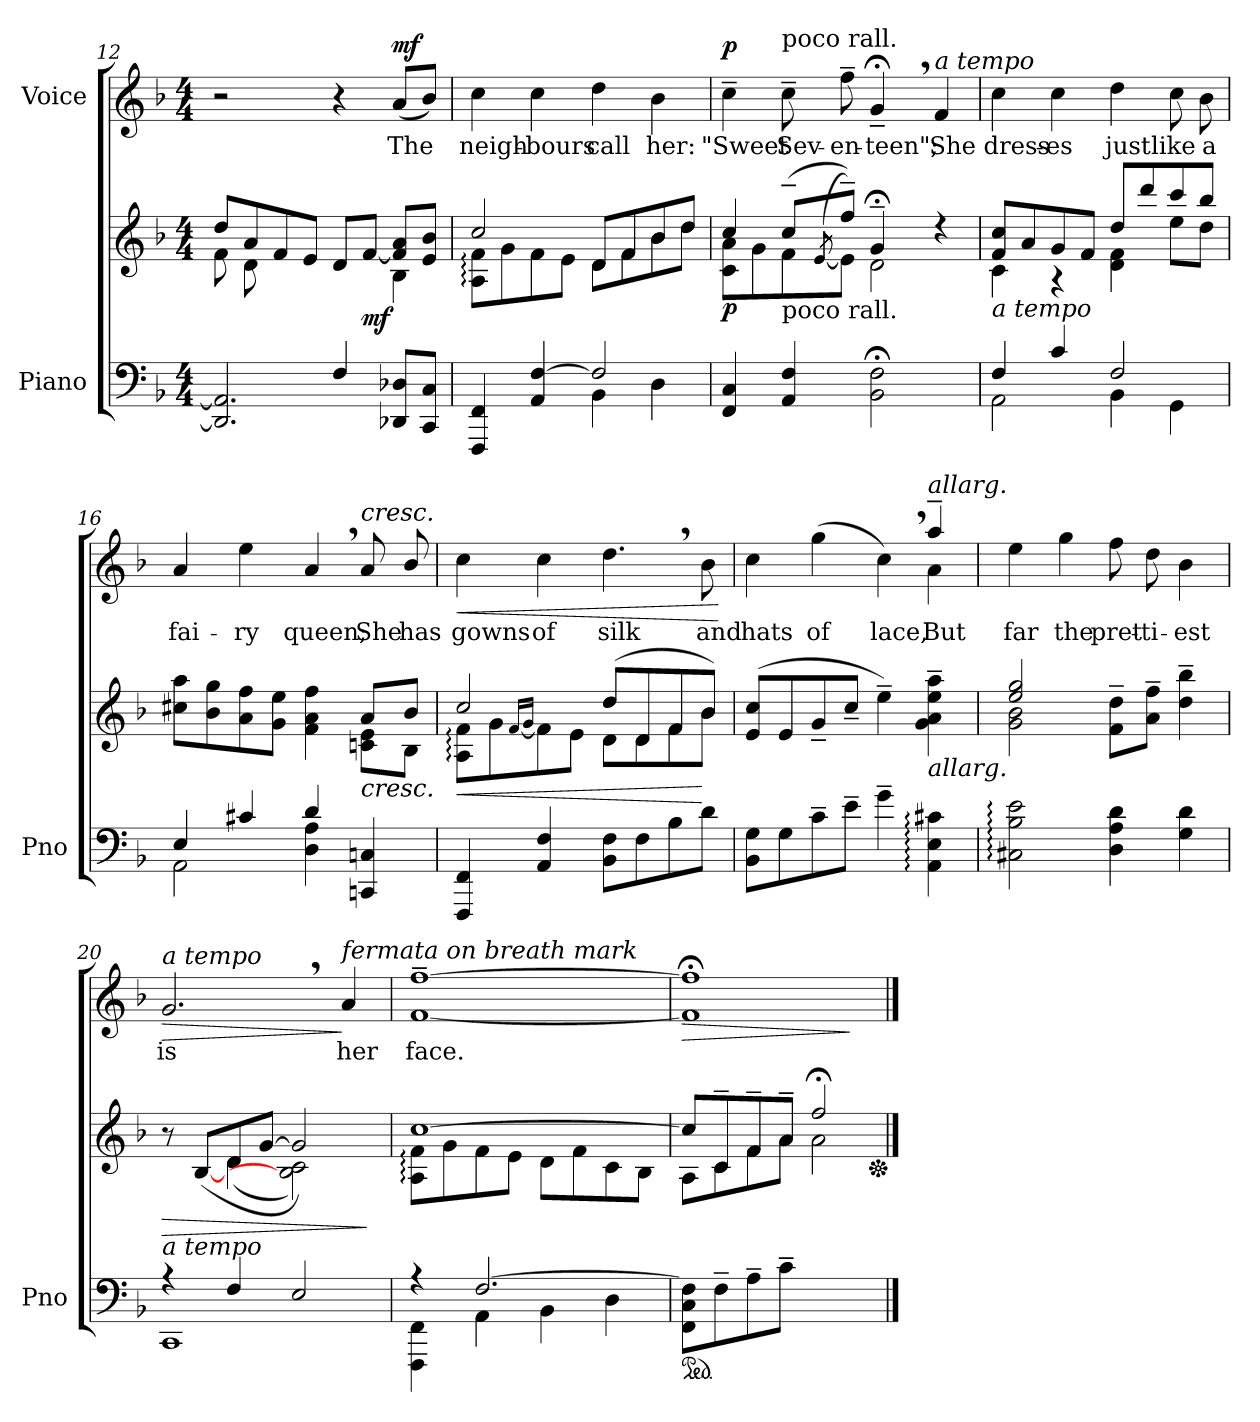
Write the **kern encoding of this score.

**kern	**kern	**dynam	**kern	**text	**dynam
*part2	*part2	*part2	*part1	*part1	*part1
*staff3	*staff2	*staff2/3	*staff1	*staff1	*staff1
*I"Piano	*	*	*I"Voice	*	*
*I'Pno	*	*	*	*	*
*clefF4	*clefG2	*	*clefG2	*	*
*k[b-]	*k[b-]	*	*k[b-]	*	*
*M4/4	*M4/4	*	*M4/4	*	*
=12	=12	=12	=12	=12	=12
*^	*^	*	*	*	*
4ryy	2.DD/] 2.AA/]	8f\L	8dd/L	.	2r	.	.
.	.	8d\	8a/	.	.	.	.
8A/	.	2ryy	8f/	.	.	.	.
8G/J	.	.	8e/J	.	.	.	.
4F/	.	.	8d/L	.	4r	.	.
!	!	!	!	!LO:DY:b	!	!	!
.	.	.	[8f/J	mf	.	.	.
!	!	!	!	!	!	!LO:LY:b	!LO:DY:a
4ryy	8DD-X/ 8D-X/L	4B-\	8f/] 8a/L	.	(<8a/L	The	mf
.	8CC/ 8C/J	.	8e/ 8b-/J	.	8b-/J)	.	.
!!LO:LB:g=z
=13	=13	=13	=13	=13	=13	=13	=13
!	!	!	!	!	!	!LO:LY:b	!
4FFF/ 4FF/	2ryy	2cc/	8A\: 8f\:L	.	4cc\	neigh-	.
.	.	.	8g\	.	.	.	.
!	!	!	!	!	!	!LO:LY:b	!
4AA/ [4F/	.	.	8f\	.	4cc\	-bours	.
.	.	.	8e\J	.	.	.	.
!	!	!	!	!	!	!LO:LY:b	!
2F/]	4BB-\	8d/L	8d\L	.	4dd\	call	.
.	.	8f/	8f\	.	.	.	.
!	!	!	!	!	!	!LO:LY:b	!
.	4D\	8b-/	8b-\	.	4b-\	her:	.
.	.	8dd/J	8dd\J	.	.	.	.
*v	*v	*	*	*	*	*	*
=14	=14	=14	=14	=14	=14	=14
!	!	!	!LO:DY:b	!	!LO:LY:b	!LO:DY:a
4FF/ 4C/	4cc/	8c\ 8a\L	p	4cc~\	"Sweet	p
.	.	8g\	.	.	.	.
*	*	*	*	*MM70	*	*
!	!	!	!	!LO:TX:a:t=poco rall.	!	!
!	!LO:TX:b:t=poco rall.	!	!	!	!	!
!	!	!	!	!	!LO:LY:b	!
4AA/ 4F/	(>8cc~/L	8f\	.	8cc~\	Sev-	.
.	(>8qe/	[8qe/	.	.	.	.
!	!	!	!	!	!LO:LY:b	!
.	8ff~/J))	8e\J]	.	8ff~\	-en-	.
!	!	!	!	!	!LO:LY:b	!
2BB-\; 2F\;	4g;<~/	2d\	.	4g;<~,/	-teen";	.
*	*	*	*	*MM76	*	*
!	!	!	!	!LO:TX:a:i:t=a tempo	!	!
!	!	!	!	!	!LO:LY:b	!
.	4r	.	.	4f/	She	.
=15	=15	=15	=15	=15	=15	=15
*^	*	*	*	*	*	*
!	!	!LO:TX:b:i:t=a tempo	!	!	!	!	!
!	!	!	!	!	!	!LO:LY:b	!
4F/	2AA\	8f/ 8cc/L	4c\	.	4cc\	dress-	.
.	.	8a/	.	.	.	.	.
!	!	!	!	!	!	!LO:LY:b	!
4c/	.	8g/	4r	.	4cc\	-es	.
.	.	8f/J	.	.	.	.	.
!	!	!	!	!	!	!LO:LY:b	!
2F/	4BB-\	8dd/L	4d\ 4f\	.	4dd\	just	.
.	.	8ddd/	.	.	.	.	.
!	!	!	!	!	!	!LO:LY:b	!
.	4GG\	8ccc/	8ee\L	.	8cc\	like	.
!	!	!	!	!	!	!LO:LY:b	!
.	.	8bb-/J	8dd\J	.	8b-\	a	.
!!LO:LB:g=z
=16	=16	=16	=16	=16	=16	=16	=16
!	!	!	!	!	!	!LO:LY:b	!
4E/	2AA\	8cc#X\ 8aa\L	2.ryy	.	4a/	fai-	.
.	.	8b-\ 8gg\	.	.	.	.	.
!	!	!	!	!	!	!LO:LY:b	!
4c#X/	.	8a\ 8ff\	.	.	4ee\	-ry	.
.	.	8g\ 8ee\J	.	.	.	.	.
!	!	!	!	!	!	!LO:LY:b	!
4d/	4D\ 4A\	4f\ 4a\ 4ff\	.	.	4a,/	queen;	.
!	!	!	!	!	!LO:TX:a:i:t=cresc.	!	!
!	!	!LO:TX:b:i:t=cresc.	!	!	!	!	!
!	!	!	!	!	!	!LO:LY:b	!
4CCn/ 4Cn/	4ryy	8a/L	8cn\ 8e\L	.	8a/	She	.
!	!	!	!	!	!	!LO:LY:b	!
.	.	8b-/J	8B-\J	.	8b-/	has	.
*v	*v	*	*	*	*	*	*
=17	=17	=17	=17	=17	=17	=17
!	!	!	!LO:HP:b	!	!LO:LY:b	!LO:HP:b
4FFF/ 4FF/	2cc/	8A\: 8f\:L	<	4cc\	gowns	<
.	.	8g\	.	.	.	.
.	.	[16qf/LL	.	.	.	.
.	.	16qg/JJ	.	.	.	.
!	!	!	!	!	!LO:LY:b	!
4AA/ 4F/	.	8f\]	.	4cc\	of	.
.	.	8e\J	.	.	.	.
!	!	!	!	!	!LO:LY:b	!
8BB-\ 8F\L	(>8dd/L	8d\L	.	4.dd,\	silk	.
8F\	8d/	8d\	.	.	.	.
8B-\	8f/	8f\	.	.	.	.
!	!	!	!	!	!LO:LY:b	!
8d\J	8b-/J)	8b-\J	[	8b-\	and	.
*	*v	*v	*	*	*	*
.	.	.	.	.	[
=18	=18	=18	=18	=18	=18
!	!	!	!	!LO:LY:b	!
*	*	*	*^	*	*
8BB-\ 8G\L	(>8e/ 8cc/L	.	4cc\	2.ryy	hats	.
8G\	8e/	.	.	.	.	.
!	!	!	!	!	!LO:LY:b	!
8c~\	8g~/	.	(>4gg\	.	of	.
8e~\J	8cc~/J	.	.	.	.	.
!	!	!	!	!	!LO:LY:b	!
4g~\	4ee~\)	.	4cc,\)	.	lace,	.
*	*	*	*MM70	*	*	*
!	!	!	!LO:TX:a:i:t=allarg.	!	!	!
!	!LO:TX:b:i:t=allarg.	!	!	!	!	!
!	!	!	!	!	!LO:LY:b	!
4AA\: 4E\: 4c#X\:	4g\~ 4a\~ 4ee\~ 4aa\~	.	4aa~/	4a\	But	.
!!LO:LB:g=z
=19	=19	=19	=19	=19	=19	=19
*	*^	*	*	*	*	*
!	!	!	!	!	!	!LO:LY:b	!
*	*	*	*	*v	*v	*	*
2C#X\: 2B-\: 2e\:	2ee/ 2gg/	2g\ 2b-\	.	4ee\	far	.
!	!	!	!	!	!LO:LY:b	!
.	.	.	.	4gg\	the	.
!	!	!	!	!	!LO:LY:b	!
4D\ 4A\ 4d\	8f\~ 8dd\~L	2ryy	.	8ff\	pret-	.
!	!	!	!	!	!LO:LY:b	!
.	8a\~ 8ff\~J	.	.	8dd\	-ti-	.
!	!	!	!	!	!LO:LY:b	!
4G\ 4d\	4dd\~ 4bb-\~	.	.	4b-\	-est	.
=20	=20	=20	=20	=20	=20	=20
*	*	*	*	*MM76	*	*
*^	*	*	*	*	*	*
!	!	!	!	!	!LO:TX:a:i:t=a tempo	!	!
!LO:TX:a:i:t=a tempo	!	!	!	!	!	!	!
!	!	!	!	!LO:HP:b	!	!LO:LY:b	!LO:HP:b
4r	1CC	8r	4ryy	>	2.g,/	is	>
.	.	(>[8B-/L	.	.	.	.	.
4F/	.	8d/	(>4d\	.	.	.	.
.	.	[8g/J	.	.	.	.	.
2E/	.	2g/])	2B-\] 2c\)	.	.	.	.
!	!	!	!	!	!LO:TX:a:i:t=fermata on breath mark	!	!
!	!	!	!	!	!	!LO:LY:b	!LO:DY:n=1:a
!	!	!	!	!	!	!	!LO:DY:n=2:a
.	.	.	.	.	4a/	her	] pp other-dynamics
*v	*v	*	*	*	*	*	*
*	*v	*v	*	*	*	*
.	.	]	.	.	.
=21	=21	=21	=21	=21	=21
*^	*^	*	*	*	*
!	!	!	!	!LO:DY:a=2	!	!LO:LY:b	!
*	*	*	*	*	*^	*	*
!	!	!	!	!LO:DY:n=1:a=2	!	!	!	!
4r	4FFF\ 4FF\	[1cc	8A\: 8f\:L	pp other-dynamics	[1ff~	[1f	face.	.
.	.	.	8g\	.	.	.	.	.
[2.F/	4AA\	.	8f\	.	.	.	.	.
.	.	.	8e\J	.	.	.	.	.
.	4BB-\	.	8d\L	.	.	.	.	.
.	.	.	8f\	.	.	.	.	.
.	4D\	.	8c\	.	.	.	.	.
.	.	.	8B-\J	.	.	.	.	.
*v	*v	*	*	*	*	*	*	*
*	*v	*v	*	*	*	*	*
=22	=22	=22	=22	=22	=22	=22
*ped	*	*	*	*	*	*
*	*^	*	*	*	*	*
*	*	*^	*	*	*	*	*
!	!	!	!	!	!	!	!	!LO:HP:b
8FF\ 8C\ 8F\]L	8cc/L]	8A\L	2ryy	.	1ff;<]	1f]	.	>
8F~\	8c~/	8c\	.	.	.	.	.	.
8A~\	8f~/	8f\	.	.	.	.	.	.
(<8c~\J	8a~/J	8a\J	.	.	.	.	.	.
2ryy	2ff;</	2ryy	2a\)	.	.	.	.	.
*	*v	*v	*v	*	*	*	*	*
*	*	*	*v	*v	*	*
.	.	.	.	.	]
*	*Xped	*	*	*	*
==	==	==	==	==	==
*-	*-	*-	*-	*-	*-
